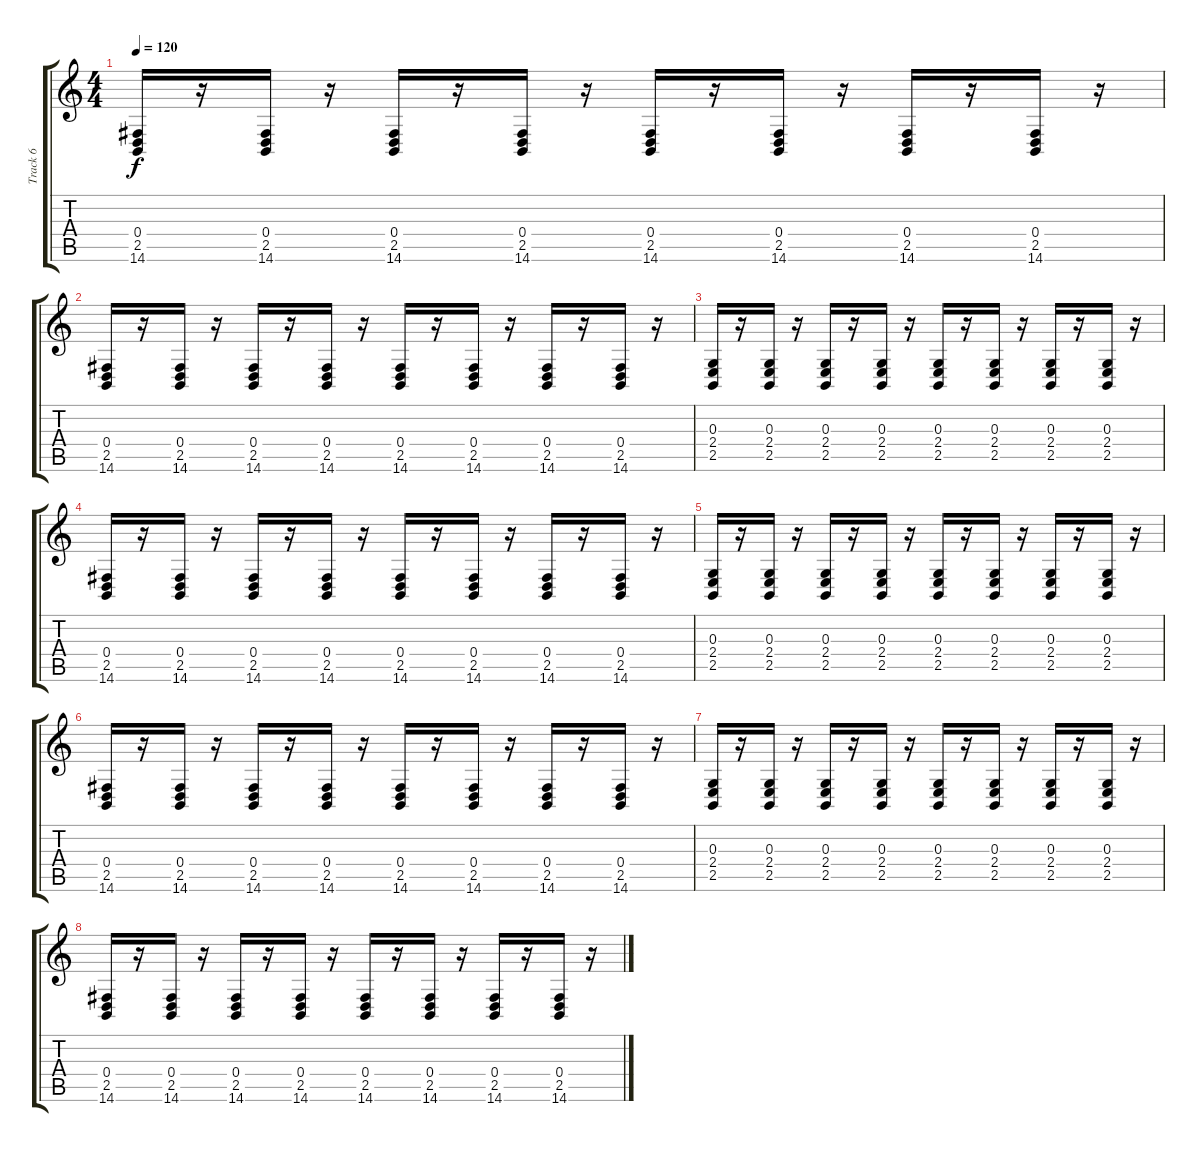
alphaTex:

\track ("Track 6" "Track 6") {instrument stringensemble1}
\staff {score tabs}
\tuning (E4 B3 G3 D3 A2 E2) {hide}
\ts (4 4)
\tempo 120
\clef g2
\ks c
(0.4 2.5 14.6).16{dy f} r.16 (0.4 2.5 14.6).16 r.16 (0.4 2.5 14.6).16 r.16 (0.4 2.5 14.6).16 r.16 (0.4 2.5 14.6).16 r.16 (0.4 2.5 14.6).16 r.16 (0.4 2.5 14.6).16 r.16 (0.4 2.5 14.6).16 r.16 |
(0.4 2.5 14.6).16 r.16 (0.4 2.5 14.6).16 r.16 (0.4 2.5 14.6).16 r.16 (0.4 2.5 14.6).16 r.16 (0.4 2.5 14.6).16 r.16 (0.4 2.5 14.6).16 r.16 (0.4 2.5 14.6).16 r.16 (0.4 2.5 14.6).16 r.16 |
(0.3 2.4 2.5).16 r.16 (0.3 2.4 2.5).16 r.16 (0.3 2.4 2.5).16 r.16 (0.3 2.4 2.5).16 r.16 (0.3 2.4 2.5).16 r.16 (0.3 2.4 2.5).16 r.16 (0.3 2.4 2.5).16 r.16 (0.3 2.4 2.5).16 r.16 |
(0.4 2.5 14.6).16 r.16 (0.4 2.5 14.6).16 r.16 (0.4 2.5 14.6).16 r.16 (0.4 2.5 14.6).16 r.16 (0.4 2.5 14.6).16 r.16 (0.4 2.5 14.6).16 r.16 (0.4 2.5 14.6).16 r.16 (0.4 2.5 14.6).16 r.16 |
(0.3 2.4 2.5).16 r.16 (0.3 2.4 2.5).16 r.16 (0.3 2.4 2.5).16 r.16 (0.3 2.4 2.5).16 r.16 (0.3 2.4 2.5).16 r.16 (0.3 2.4 2.5).16 r.16 (0.3 2.4 2.5).16 r.16 (0.3 2.4 2.5).16 r.16 |
(0.4 2.5 14.6).16 r.16 (0.4 2.5 14.6).16 r.16 (0.4 2.5 14.6).16 r.16 (0.4 2.5 14.6).16 r.16 (0.4 2.5 14.6).16 r.16 (0.4 2.5 14.6).16 r.16 (0.4 2.5 14.6).16 r.16 (0.4 2.5 14.6).16 r.16 |
(0.3 2.4 2.5).16 r.16 (0.3 2.4 2.5).16 r.16 (0.3 2.4 2.5).16 r.16 (0.3 2.4 2.5).16 r.16 (0.3 2.4 2.5).16 r.16 (0.3 2.4 2.5).16 r.16 (0.3 2.4 2.5).16 r.16 (0.3 2.4 2.5).16 r.16 |
(0.4 2.5 14.6).16 r.16 (0.4 2.5 14.6).16 r.16 (0.4 2.5 14.6).16 r.16 (0.4 2.5 14.6).16 r.16 (0.4 2.5 14.6).16 r.16 (0.4 2.5 14.6).16 r.16 (0.4 2.5 14.6).16 r.16 (0.4 2.5 14.6).16 r.16
